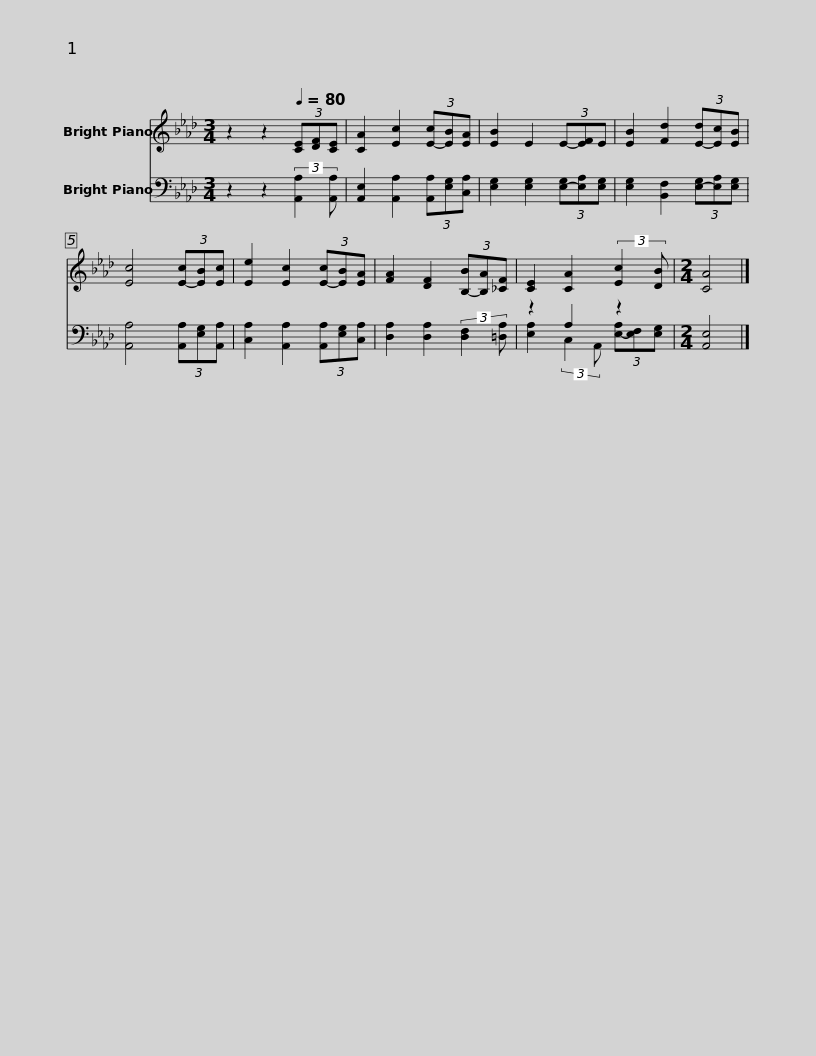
X:1
%%score 1 ( 2 3 )
L:1/8
M:3/4
I:linebreak $
K:Ab
V:1 treble
V:2 bass
V:3 bass
V:1
 z2 z2[Q:1/4=80] (3[CE][DF][CE] | [CA]2 [Ec]2 (3[E-c][EB][EA] | [EB]2 E2 (3E-[EF]E | [EB]2 [Fd]2 (3[E-d][Ec][EB] | [Ec]4 (3[E-c][EB][Ec] | %5
 [Ee]2 [Ec]2 (3[E-c][EB][EA] |$ [FA]2 [DF]2 (3[B,-B][B,A][_CF] | [CE]2 [CA]2 (3:2:2[Ec]2 [DB] |[M:2/4] [CA]4 |] %9
V:2
 z2 z2 (3:2:2[A,,A,]2 [A,,A,] | [A,,E,]2 [A,,A,]2 (3[A,,A,][E,G,][C,A,] | [E,G,]2 [E,G,]2 (3[E,-G,][E,A,][E,G,] | [E,G,]2 [B,,F,]2 (3[E,-G,][E,A,][E,G,] | [A,,A,]4 (3[A,,A,][E,G,][A,,A,] | %5
 [C,A,]2 [A,,A,]2 (3[A,,A,][E,G,][C,A,] |$ [D,A,]2 [D,A,]2 (3:2:2[D,F,]2 [=D,A,] | z2 A,2 z2 |[M:2/4] [A,,E,]4 |] %9
V:3
 x6 | x6 | x6 | x6 | x6 | %5
 x6 |$ x6 | [E,A,]2 (3:2:2C,2 A,, (3[E,-A,][E,F,][E,G,] |[M:2/4] x4 |] %9
